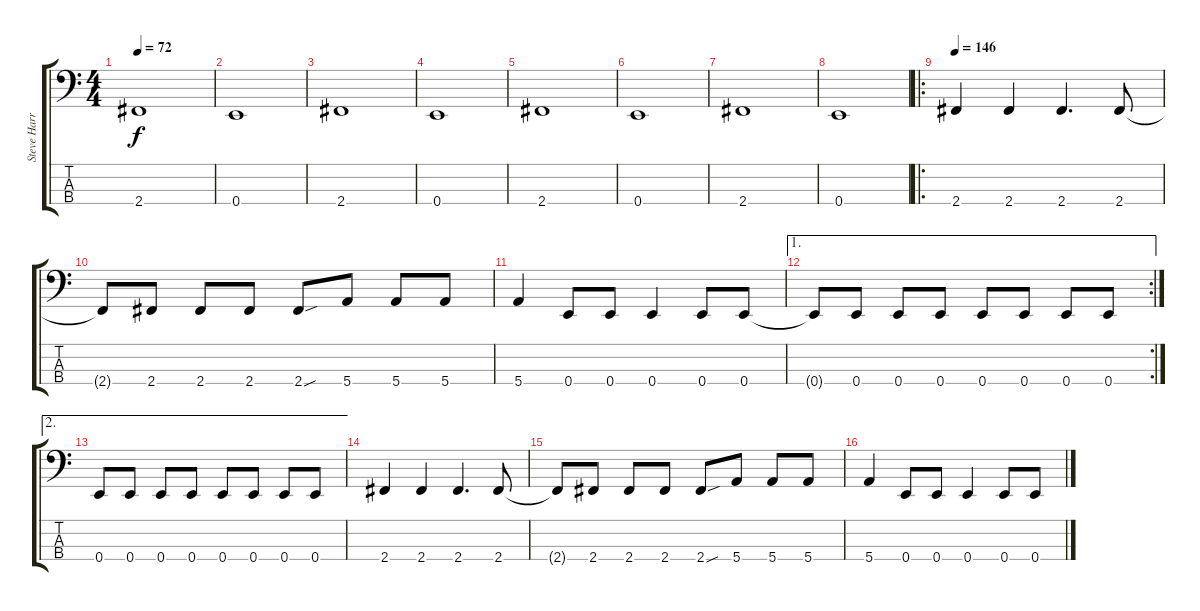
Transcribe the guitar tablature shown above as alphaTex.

\track ("Steve Harris" "Steve Harr") {instrument electricbassfinger}
\staff {score tabs}
\tuning (G2 D2 A1 E1) {hide}
\ts (4 4)
\tempo 72
\clef f4
\ks c
2.4.1{dy f} |
0.4.1 |
2.4.1 |
0.4.1 |
2.4.1 |
0.4.1 |
2.4.1 |
0.4.1 |
\ro
\tempo 146
2.4.4 2.4.4 2.4.4{d} 2.4.8 |
2.4{t}.8 2.4.8 2.4.8 2.4.8 2.4{sou}.8 5.4.8 5.4.8 5.4.8 |
5.4.4 0.4.8 0.4.8 0.4.4 0.4.8 0.4.8 |
\ae 1
\rc 2
0.4{t}.8 0.4.8 0.4.8 0.4.8 0.4.8 0.4.8 0.4.8 0.4.8 |
\ae 2
0.4.8 0.4.8 0.4.8 0.4.8 0.4.8 0.4.8 0.4.8 0.4.8 |
2.4.4 2.4.4 2.4.4{d} 2.4.8 |
2.4{t}.8 2.4.8 2.4.8 2.4.8 2.4{sou}.8 5.4.8 5.4.8 5.4.8 |
5.4.4 0.4.8 0.4.8 0.4.4 0.4.8 0.4.8
